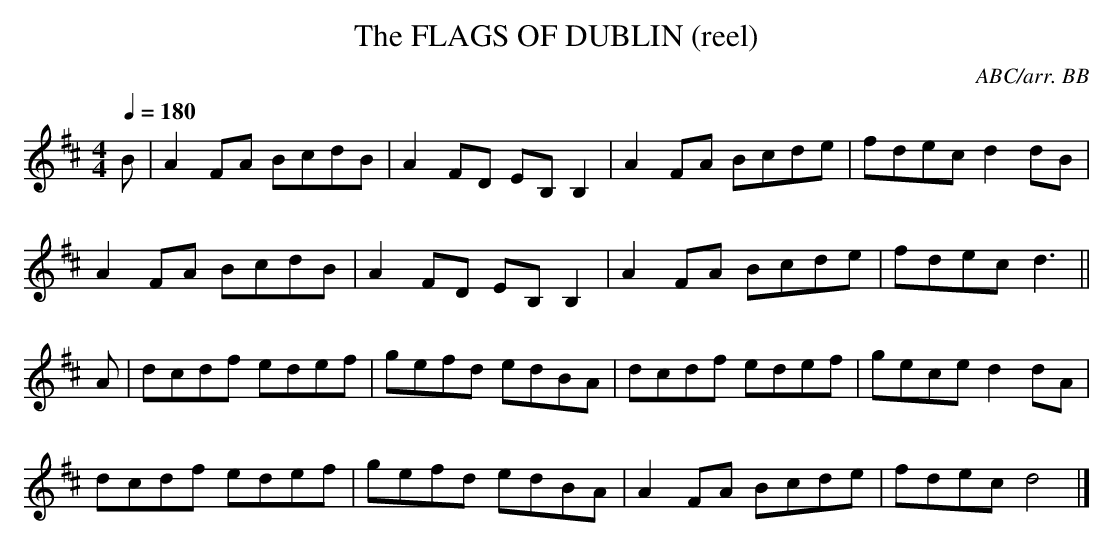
X:1
T:FLAGS OF DUBLIN (reel), The
C:ABC/arr. BB
Q:1/4=180
M:4/4
L:1/8
K:D
B|A2FA BcdB|A2FD EB,B,2|A2FA Bcde|fdec d2dB|
A2 FA BcdB|A2FD EB,B,2|A2 FA Bcde|fdec d3||
A|dcdf edef|gefd edBA|dcdf edef|gece d2 dA|
dcdf edef|gefd edBA|A2 FA Bcde|fdec d4|]
